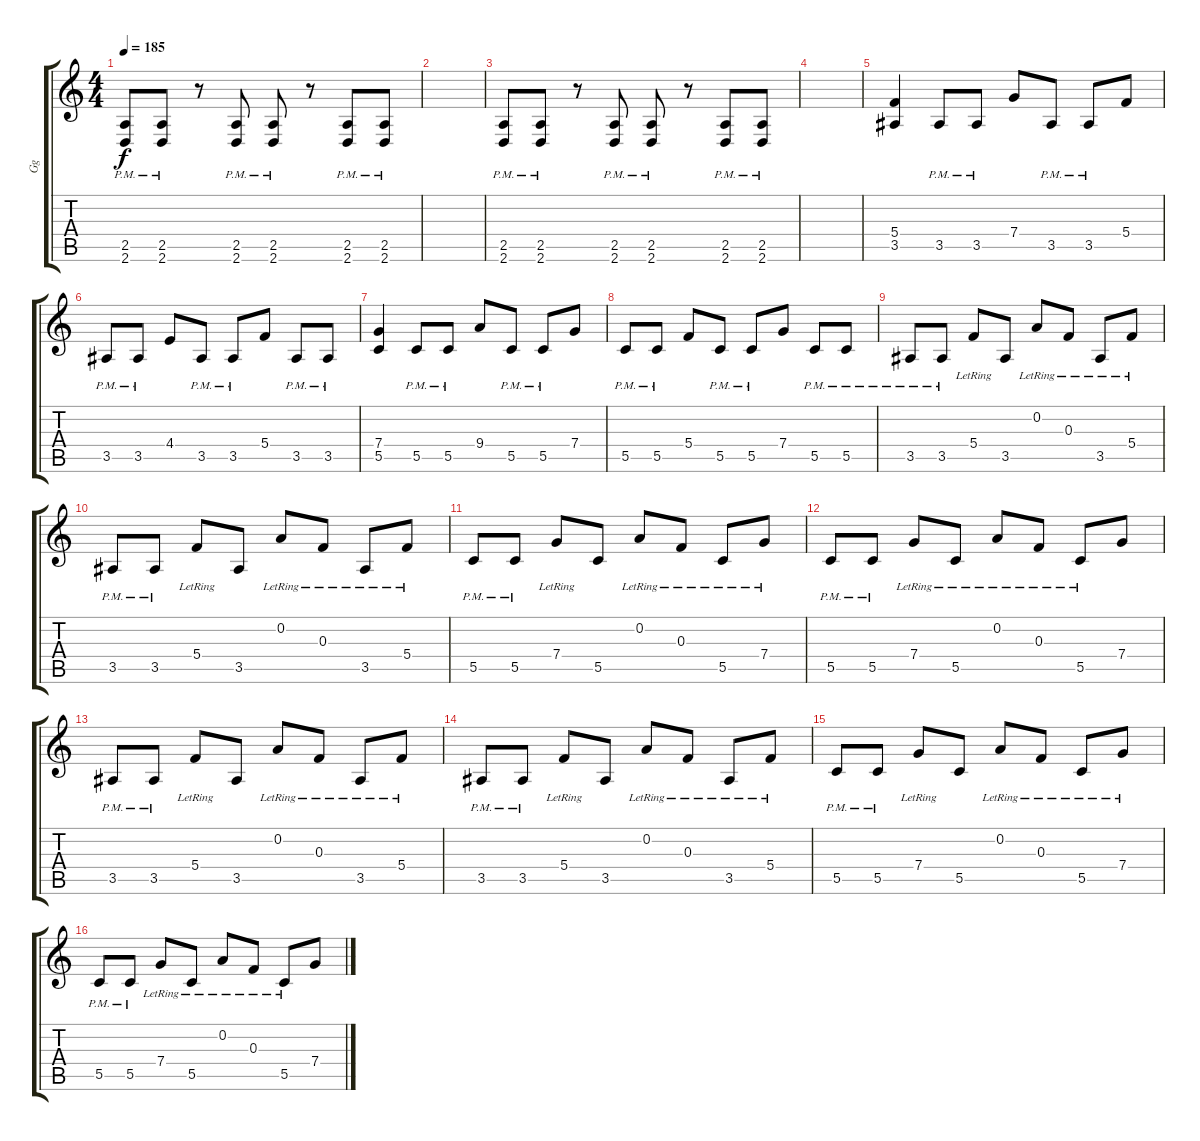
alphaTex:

\track ("Gg" "Gg") {instrument distortionguitar}
\staff {score tabs}
\tuning (D4 A3 F3 C3 G2 C2) {hide}
\ts (4 4)
\tempo 185
\clef g2
\ks c
(2.5{pm} 2.6{pm}).8{dy f} (2.5{pm} 2.6{pm}).8 r.8 (2.5{pm} 2.6{pm}).8 (2.5{pm} 2.6{pm}).8 r.8 (2.5{pm} 2.6{pm}).8 (2.5{pm} 2.6{pm}).8 |
|
(2.5{pm} 2.6{pm}).8 (2.5{pm} 2.6{pm}).8 r.8 (2.5{pm} 2.6{pm}).8 (2.5{pm} 2.6{pm}).8 r.8 (2.5{pm} 2.6{pm}).8 (2.5{pm} 2.6{pm}).8 |
|
(5.4 3.5).4 3.5{pm}.8 3.5{pm}.8 7.4.8 3.5{pm}.8 3.5{pm}.8 5.4.8 |
3.5{pm}.8 3.5{pm}.8 4.4.8 3.5{pm}.8 3.5{pm}.8 5.4.8 3.5{pm}.8 3.5{pm}.8 |
(7.4 5.5).4 5.5{pm}.8 5.5{pm}.8 9.4.8 5.5{pm}.8 5.5{pm}.8 7.4.8 |
5.5{pm}.8 5.5{pm}.8 5.4.8 5.5{pm}.8 5.5{pm}.8 7.4.8 5.5{pm}.8 5.5{pm}.8 |
3.5{pm}.8 3.5{pm}.8 5.4{lr}.8 3.5.8 0.2{lr}.8 0.3{lr}.8 3.5{lr}.8 5.4{lr}.8 |
3.5{pm}.8 3.5{pm}.8 5.4{lr}.8 3.5.8 0.2{lr}.8 0.3{lr}.8 3.5{lr}.8 5.4{lr}.8 |
5.5{pm}.8 5.5{pm}.8 7.4{lr}.8 5.5.8 0.2{lr}.8 0.3{lr}.8 5.5{lr}.8 7.4{lr}.8 |
5.5{pm}.8 5.5{pm}.8 7.4{lr}.8 5.5{lr}.8 0.2{lr}.8 0.3{lr}.8 5.5{lr}.8 7.4.8 |
3.5{pm}.8 3.5{pm}.8 5.4{lr}.8 3.5.8 0.2{lr}.8 0.3{lr}.8 3.5{lr}.8 5.4{lr}.8 |
3.5{pm}.8 3.5{pm}.8 5.4{lr}.8 3.5.8 0.2{lr}.8 0.3{lr}.8 3.5{lr}.8 5.4{lr}.8 |
5.5{pm}.8 5.5{pm}.8 7.4{lr}.8 5.5.8 0.2{lr}.8 0.3{lr}.8 5.5{lr}.8 7.4{lr}.8 |
5.5{pm}.8 5.5{pm}.8 7.4{lr}.8 5.5{lr}.8 0.2{lr}.8 0.3{lr}.8 5.5{lr}.8 7.4.8
